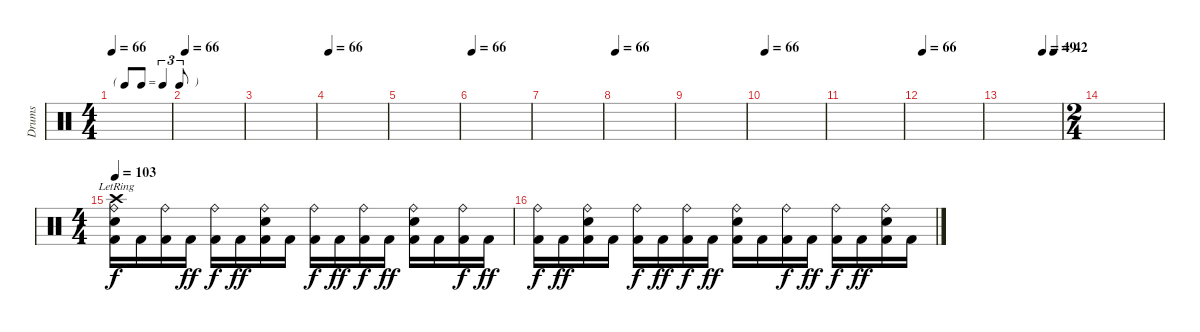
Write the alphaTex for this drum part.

\track ("Drums" "Drums") {instrument percussion}
\staff {score}
\articulation defaults
\ts (4 4)
\tf triplet8th
\tempo 66
\clef neutral
\ks c
|
\tempo 66
|
|
\tempo 66
|
|
\tempo 66
|
|
\tempo 66
|
|
\tempo 66
|
|
\tempo 66
|
\tempo (49 0.6875)
\tempo (42 0.875)
|
\ts (2 4)
|
\ts (4 4)
\tempo 103
("Ride (bell)"{lr} "Crash high (hit)"{lr} "Electric Snare (hit)" "Kick (hit) 2").16 "Kick (hit) 2".16 ("Ride (bell)" "Kick (hit) 2").16{dy f} "Kick (hit) 2".16{dy ff} ("Ride (bell)" "Kick (hit) 2").16{dy f} "Kick (hit) 2".16{dy ff} ("Ride (bell)" "Electric Snare (hit)" "Kick (hit) 2").16 "Kick (hit) 2".16 ("Ride (bell)" "Kick (hit) 2").16{dy f} "Kick (hit) 2".16{dy ff} ("Ride (bell)" "Kick (hit) 2").16{dy f} "Kick (hit) 2".16{dy ff} ("Ride (bell)" "Electric Snare (hit)" "Kick (hit) 2").16 "Kick (hit) 2".16 ("Ride (bell)" "Kick (hit) 2").16{dy f} "Kick (hit) 2".16{dy ff} |
("Ride (bell)" "Kick (hit) 2").16{dy f} "Kick (hit) 2".16{dy ff} ("Ride (bell)" "Electric Snare (hit)" "Kick (hit) 2").16 "Kick (hit) 2".16 ("Ride (bell)" "Kick (hit) 2").16{dy f} "Kick (hit) 2".16{dy ff} ("Ride (bell)" "Kick (hit) 2").16{dy f} "Kick (hit) 2".16{dy ff} ("Ride (bell)" "Electric Snare (hit)" "Kick (hit) 2").16 "Kick (hit) 2".16 ("Ride (bell)" "Kick (hit) 2").16{dy f} "Kick (hit) 2".16{dy ff} ("Ride (bell)" "Kick (hit) 2").16{dy f} "Kick (hit) 2".16{dy ff} ("Ride (bell)" "Electric Snare (hit)" "Kick (hit) 2").16 "Kick (hit) 2".16
